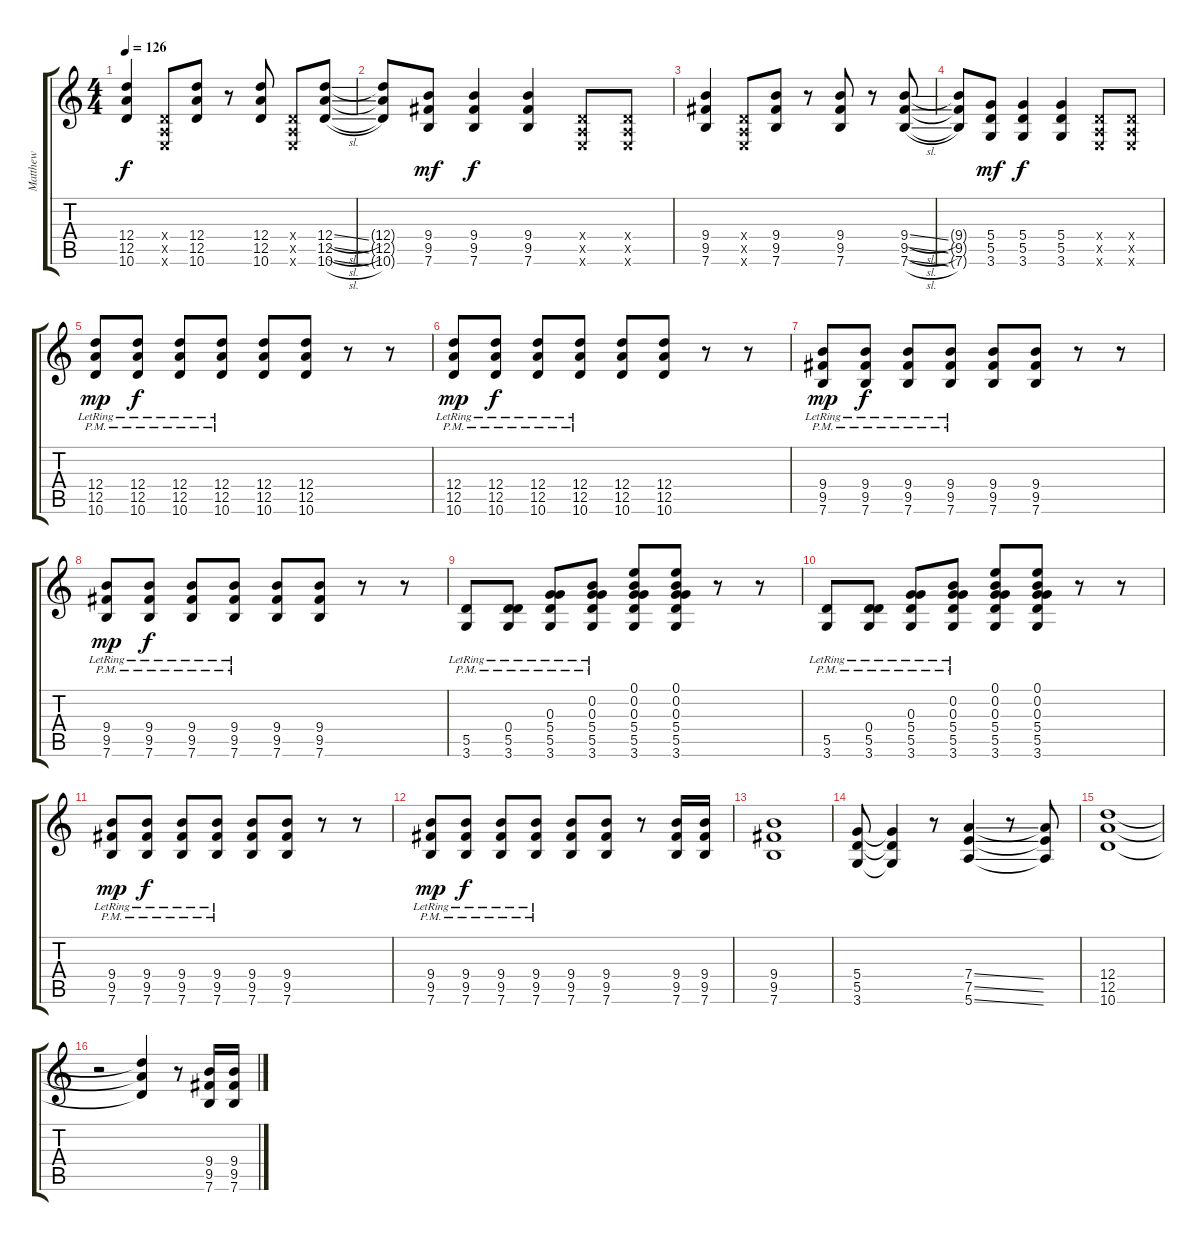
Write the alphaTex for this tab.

\track ("Matthew" "Matthew") {instrument distortionguitar}
\staff {score tabs}
\tuning (E4 B3 G3 D3 A2 E2) {hide}
\ts (4 4)
\tempo 126
\clef g2
\ks c
(12.4 12.5 10.6).4{dy f} (0.4{x} 0.5{x} 0.6{x}).8 (12.4 12.5 10.6).8 r.8 (12.4 12.5 10.6).8 (0.4{x} 0.5{x} 0.6{x}).8 (12.4{sl} 12.5{sl} 10.6{sl}).8 |
(12.4{t} 12.5{t} 10.6{t}).8 (9.4 9.5 7.6).8{dy mf} (9.4 9.5 7.6).4{dy f} (9.4 9.5 7.6).4 (0.4{x} 0.5{x} 0.6{x}).8 (0.4{x} 0.5{x} 0.6{x}).8 |
(9.4 9.5 7.6).4 (0.4{x} 0.5{x} 0.6{x}).8 (9.4 9.5 7.6).8 r.8 (9.4 9.5 7.6).8 r.8 (9.4{sl} 9.5{sl} 7.6{sl}).8 |
(9.4{t} 9.5{t} 7.6{t}).8 (5.4 5.5 3.6).8{dy mf} (5.4 5.5 3.6).4{dy f} (5.4 5.5 3.6).4 (0.4{x} 0.5{x} 0.6{x}).8 (0.4{x} 0.5{x} 0.6{x}).8 |
(12.4 12.5{pm} 10.6{lr}).8{dy mp} (12.4{pm} 12.5{pm} 10.6{lr}).8{dy f} (12.4{pm} 12.5{pm} 10.6{lr}).8 (12.4{pm} 12.5{pm} 10.6{pm lr}).8 (12.4 12.5 10.6).8 (12.4 12.5 10.6).8 r.8 r.8 |
(12.4 12.5{pm} 10.6{pm lr}).8{dy mp} (12.4{pm} 12.5{pm} 10.6{pm lr}).8{dy f} (12.4{pm} 12.5{pm} 10.6{pm lr}).8 (12.4{pm} 12.5{pm} 10.6{pm lr}).8 (12.4 12.5 10.6).8 (12.4 12.5 10.6).8 r.8 r.8 |
(9.4 9.5{pm} 7.6{pm lr}).8{dy mp} (9.4{pm} 9.5{pm} 7.6{pm lr}).8{dy f} (9.4{pm} 9.5{pm} 7.6{pm lr}).8 (9.4{pm} 9.5{pm} 7.6{pm lr}).8 (9.4 9.5 7.6).8 (9.4 9.5 7.6).8 r.8 r.8 |
(9.4 9.5{pm} 7.6{pm lr}).8{dy mp} (9.4{pm} 9.5{pm} 7.6{pm lr}).8{dy f} (9.4{pm} 9.5{pm} 7.6{pm lr}).8 (9.4{pm} 9.5{pm} 7.6{pm lr}).8 (9.4 9.5 7.6).8 (9.4 9.5 7.6).8 r.8 r.8 |
(5.5 3.6{pm lr}).8 (0.4{pm} 5.5{pm} 3.6{pm lr}).8 (0.3 5.4{pm} 5.5{pm} 3.6{pm lr}).8 (0.2 0.3 5.4{pm} 5.5{pm} 3.6{pm lr}).8 (0.1 0.2 0.3 5.4 5.5 3.6).8 (0.1 0.2 0.3 5.4 5.5 3.6).8 r.8 r.8 |
(5.5 3.6{pm lr}).8 (0.4{pm} 5.5{pm} 3.6{pm lr}).8 (0.3 5.4{pm} 5.5{pm} 3.6{pm lr}).8 (0.2 0.3{pm} 5.4{pm} 5.5{pm} 3.6{pm lr}).8 (0.1 0.2 0.3 5.4 5.5 3.6).8 (0.1 0.2 0.3 5.4 5.5 3.6).8 r.8 r.8 |
(9.4 9.5{pm} 7.6{pm lr}).8{dy mp} (9.4{pm} 9.5{pm} 7.6{pm lr}).8{dy f} (9.4{pm} 9.5{pm} 7.6{pm lr}).8 (9.4{pm} 9.5{pm} 7.6{pm lr}).8 (9.4 9.5 7.6).8 (9.4 9.5 7.6).8 r.8 r.8 |
(9.4 9.5{pm} 7.6{pm lr}).8{dy mp} (9.4{pm} 9.5{pm} 7.6{pm lr}).8{dy f} (9.4{pm} 9.5{pm} 7.6{pm lr}).8 (9.4{pm} 9.5{pm} 7.6{pm lr}).8 (9.4 9.5 7.6).8 (9.4 9.5 7.6).8 r.8 (9.4 9.5 7.6).16 (9.4 9.5 7.6).16 |
(9.4 9.5 7.6).1 |
(5.4 5.5 3.6).8 (5.4{t} 5.5{t} 3.6{t}).4 r.8 (7.4{ss} 7.5{ss} 5.6{ss}).4 r.8 (7.4{t} 7.5{t} 5.6{t}).8 |
(12.4 12.5 10.6).1 |
r.2 (12.4{t} 12.5{t} 10.6{t}).4 r.8 (9.4 9.5 7.6).16 (9.4 9.5 7.6).16
